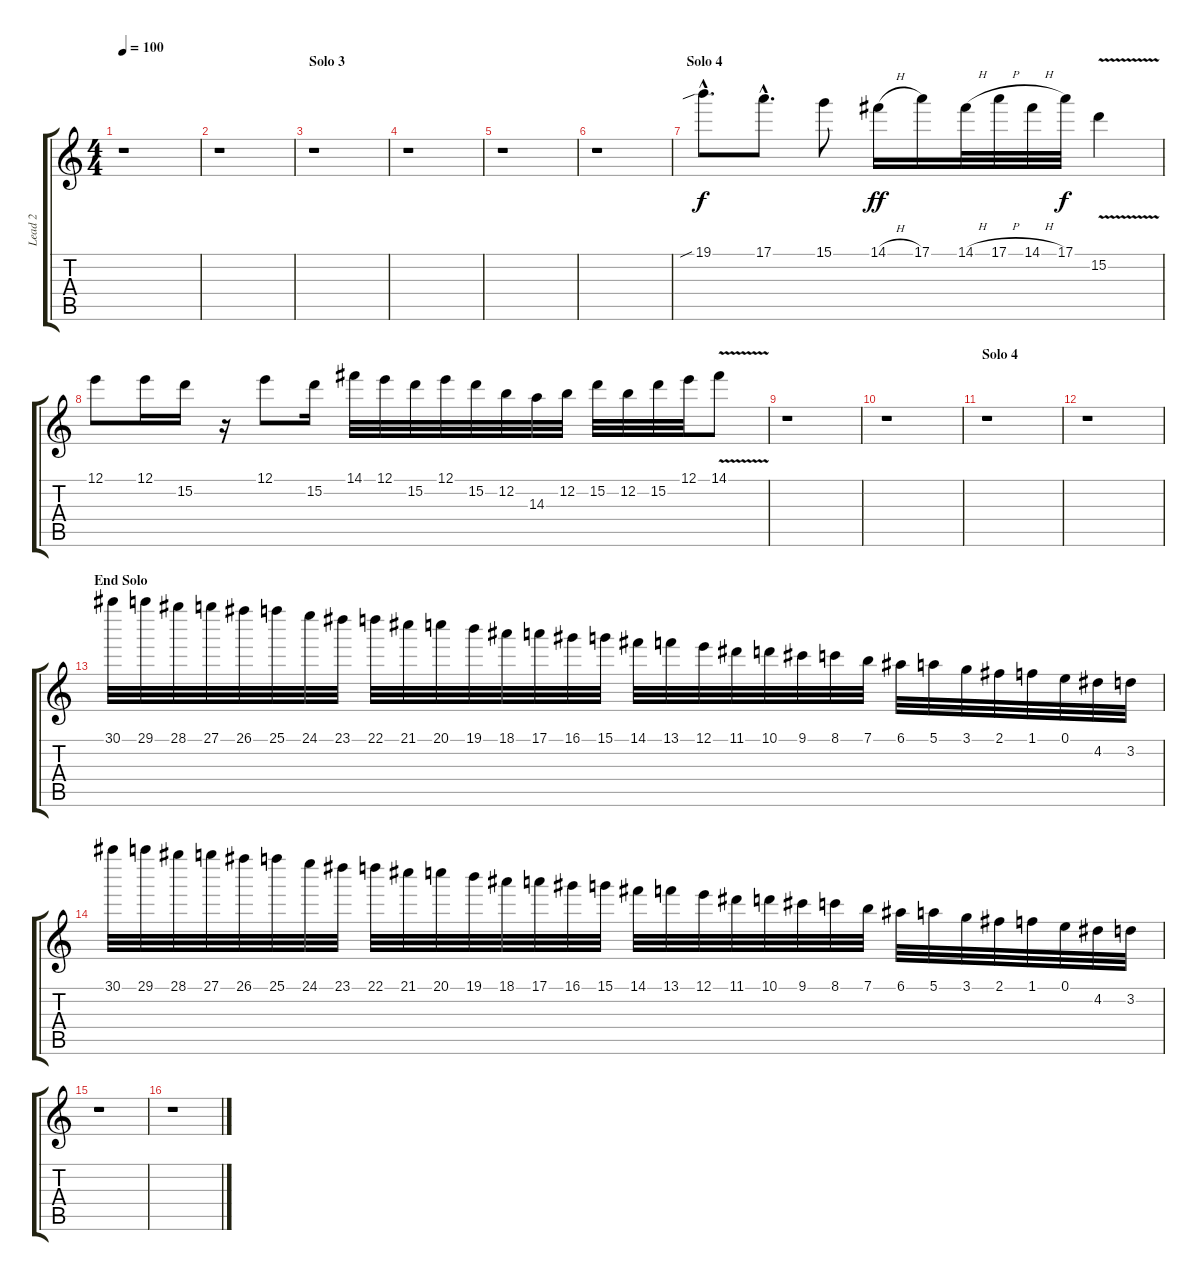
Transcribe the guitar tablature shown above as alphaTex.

\track ("Lead 2" "Lead 2") {instrument distortionguitar}
\staff {score tabs}
\tuning (E4 B3 G3 D3 A2 E2) {hide}
\ts (4 4)
\section ("" "")
\tempo 100
\clef g2
\ks c
r.1{dy f} |
r.1 |
\section ("" "Solo 3")
r.1 |
r.1 |
r.1 |
r.1 |
\section ("" "Solo 4")
19.1{sib hac}.8{d volume 16} 17.1{hac}.8{d} 15.1.8 14.1{h}.16{dy ff} 17.1.16 14.1{h}.32 17.1{h}.32 14.1{h}.32 17.1.32{dy f} 15.2{v}.4 |
12.1.8 12.1.16 15.2.16 r.16 12.1.8 15.2.16 14.1.32 12.1.32 15.2.32 12.1.32 15.2.32 12.2.32 14.3.32 12.2.32 15.2.32 12.2.32 15.2.32 12.1.32 14.1{v}.8 |
\section ("" "")
r.1 |
r.1 |
\section ("" "Solo 4")
r.1 |
r.1 |
\section ("" "End Solo")
30.1.32{volume 14 instrument guitarfretnoise} 29.1.32 28.1.32 27.1.32 26.1.32 25.1.32 24.1.32 23.1.32 22.1.32 21.1.32 20.1.32 19.1.32 18.1.32 17.1.32 16.1.32 15.1.32 14.1.32 13.1.32 12.1.32 11.1.32 10.1.32 9.1.32 8.1.32 7.1.32 6.1.32 5.1.32 3.1.32 2.1.32 1.1.32 0.1.32 4.2.32 3.2.32 |
30.1.32{instrument guitarfretnoise} 29.1.32 28.1.32 27.1.32 26.1.32 25.1.32 24.1.32 23.1.32 22.1.32 21.1.32 20.1.32 19.1.32 18.1.32 17.1.32 16.1.32 15.1.32 14.1.32 13.1.32 12.1.32 11.1.32 10.1.32 9.1.32 8.1.32 7.1.32 6.1.32 5.1.32 3.1.32 2.1.32 1.1.32 0.1.32 4.2.32 3.2.32 |
r.1 |
r.1
